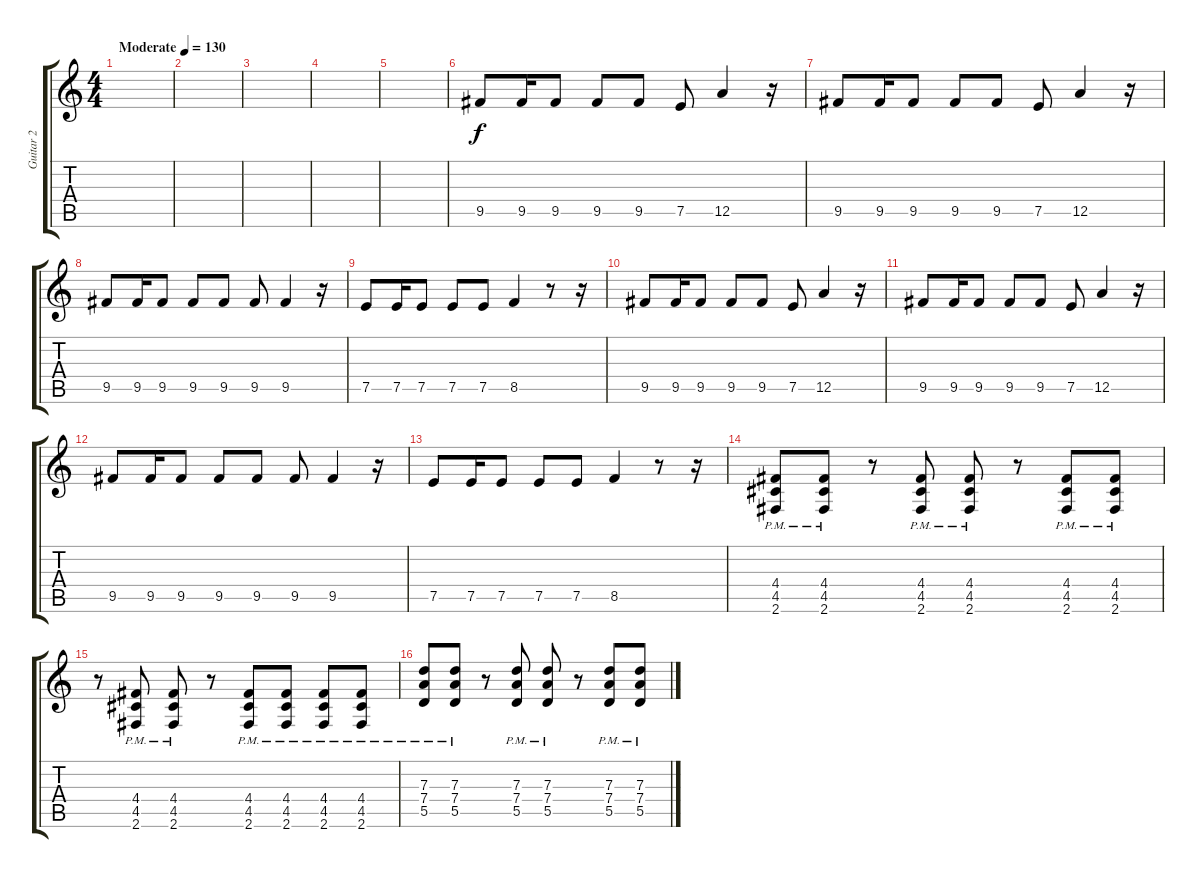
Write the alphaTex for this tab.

\track ("Guitar 2" "Guitar 2") {instrument distortionguitar}
\staff {score tabs}
\tuning (E4 B3 G3 D3 A2 E2) {hide}
\ts (4 4)
\tempo (130 "Moderate")
\clef g2
\ks c
|
|
|
|
|
9.5.8 9.5.16 9.5.8 9.5.8 9.5.8 7.5.8 12.5.4 r.16 |
9.5.8 9.5.16 9.5.8 9.5.8 9.5.8 7.5.8 12.5.4 r.16 |
9.5.8 9.5.16 9.5.8 9.5.8 9.5.8 9.5.8 9.5.4 r.16 |
7.5.8 7.5.16 7.5.8 7.5.8 7.5.8 8.5.4 r.8 r.16 |
9.5.8 9.5.16 9.5.8 9.5.8 9.5.8 7.5.8 12.5.4 r.16 |
9.5.8 9.5.16 9.5.8 9.5.8 9.5.8 7.5.8 12.5.4 r.16 |
9.5.8 9.5.16 9.5.8 9.5.8 9.5.8 9.5.8 9.5.4 r.16 |
7.5.8 7.5.16 7.5.8 7.5.8 7.5.8 8.5.4 r.8 r.16 |
(4.4{pm} 4.5{pm} 2.6{pm}).8 (4.4{pm} 4.5{pm} 2.6{pm}).8 r.8 (4.4{pm} 4.5{pm} 2.6{pm}).8 (4.4{pm} 4.5{pm} 2.6{pm}).8 r.8 (4.4{pm} 4.5{pm} 2.6{pm}).8 (4.4{pm} 4.5{pm} 2.6{pm}).8 |
r.8 (4.4{pm} 4.5{pm} 2.6{pm}).8 (4.4{pm} 4.5{pm} 2.6{pm}).8 r.8 (4.4{pm} 4.5{pm} 2.6{pm}).8 (4.4{pm} 4.5{pm} 2.6{pm}).8 (4.4{pm} 4.5{pm} 2.6{pm}).8 (4.4{pm} 4.5{pm} 2.6{pm}).8 |
(7.3 7.4{pm} 5.5{pm}).8 (7.3 7.4{pm} 5.5{pm}).8 r.8 (7.3 7.4{pm} 5.5{pm}).8 (7.3 7.4{pm} 5.5{pm}).8 r.8 (7.3 7.4{pm} 5.5{pm}).8 (7.3 7.4{pm} 5.5{pm}).8
